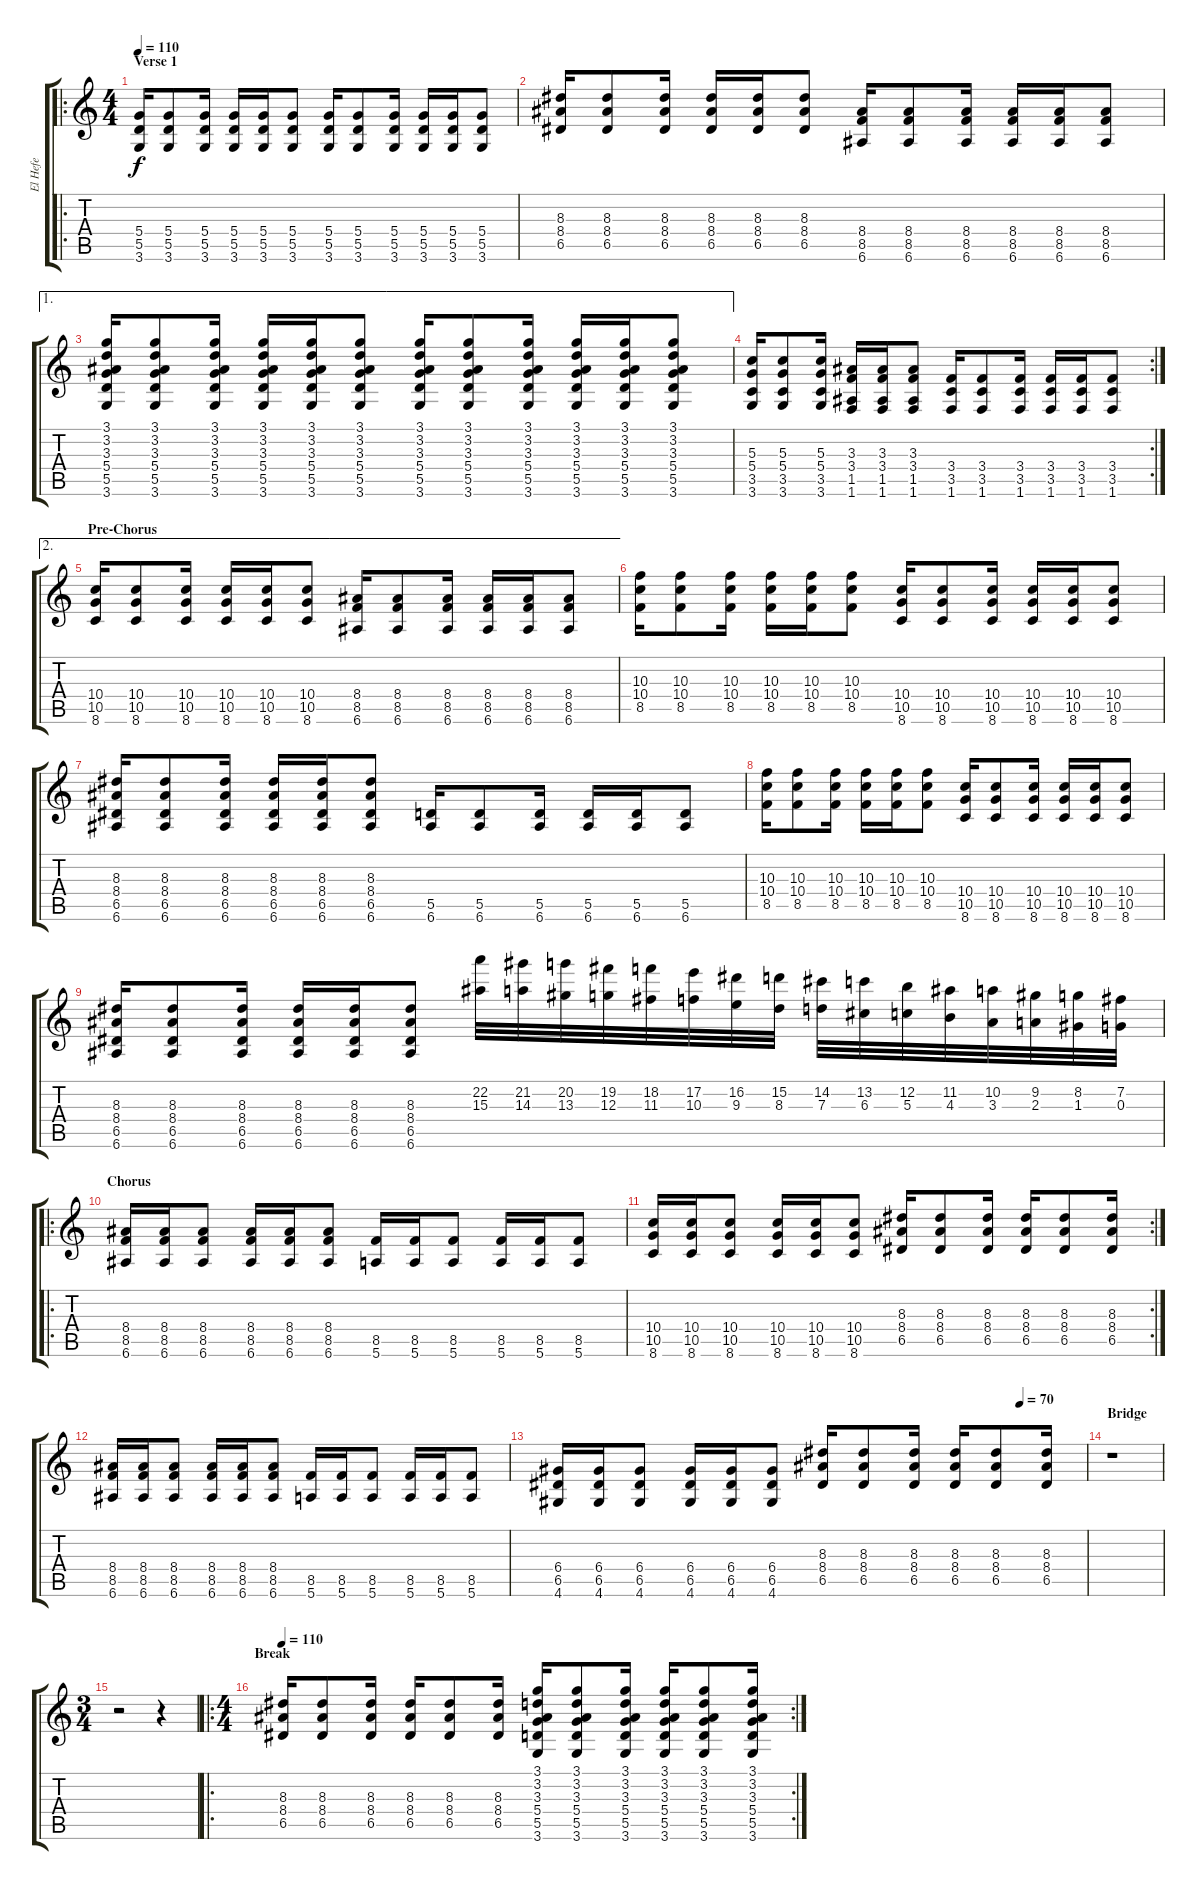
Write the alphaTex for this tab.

\track ("El Hefe" "El Hefe") {instrument overdrivenguitar}
\staff {score tabs}
\tuning (E4 B3 G3 D3 A2 E2) {hide}
\ro
\ts (4 4)
\section ("" "Verse 1")
\tempo 110
\clef g2
\ks c
(5.4 5.5 3.6).16{dy f} (5.4 5.5 3.6).8 (5.4 5.5 3.6).16 (5.4 5.5 3.6).16 (5.4 5.5 3.6).16 (5.4 5.5 3.6).8 (5.4 5.5 3.6).16 (5.4 5.5 3.6).8 (5.4 5.5 3.6).16 (5.4 5.5 3.6).16 (5.4 5.5 3.6).16 (5.4 5.5 3.6).8 |
(8.3 8.4 6.5).16 (8.3 8.4 6.5).8 (8.3 8.4 6.5).16 (8.3 8.4 6.5).16 (8.3 8.4 6.5).16 (8.3 8.4 6.5).8 (8.4 8.5 6.6).16 (8.4 8.5 6.6).8 (8.4 8.5 6.6).16 (8.4 8.5 6.6).16 (8.4 8.5 6.6).16 (8.4 8.5 6.6).8 |
\ae 1
(3.1 3.2 3.3 5.4 5.5 3.6).16 (3.1 3.2 3.3 5.4 5.5 3.6).8 (3.1 3.2 3.3 5.4 5.5 3.6).16 (3.1 3.2 3.3 5.4 5.5 3.6).16 (3.1 3.2 3.3 5.4 5.5 3.6).16 (3.1 3.2 3.3 5.4 5.5 3.6).8 (3.1 3.2 3.3 5.4 5.5 3.6).16 (3.1 3.2 3.3 5.4 5.5 3.6).8 (3.1 3.2 3.3 5.4 5.5 3.6).16 (3.1 3.2 3.3 5.4 5.5 3.6).16 (3.1 3.2 3.3 5.4 5.5 3.6).16 (3.1 3.2 3.3 5.4 5.5 3.6).8 |
\rc 2
(5.3 5.4 3.5 3.6).16 (5.3 5.4 3.5 3.6).8 (5.3 5.4 3.5 3.6).16 (3.3 3.4 1.5 1.6).16 (3.3 3.4 1.5 1.6).16 (3.3 3.4 1.5 1.6).8 (3.4 3.5 1.6).16 (3.4 3.5 1.6).8 (3.4 3.5 1.6).16 (3.4 3.5 1.6).16 (3.4 3.5 1.6).16 (3.4 3.5 1.6).8 |
\ae 2
\section ("" "Pre-Chorus")
(10.4 10.5 8.6).16 (10.4 10.5 8.6).8 (10.4 10.5 8.6).16 (10.4 10.5 8.6).16 (10.4 10.5 8.6).16 (10.4 10.5 8.6).8 (8.4 8.5 6.6).16 (8.4 8.5 6.6).8 (8.4 8.5 6.6).16 (8.4 8.5 6.6).16 (8.4 8.5 6.6).16 (8.4 8.5 6.6).8 |
(10.3 10.4 8.5).16 (10.3 10.4 8.5).8 (10.3 10.4 8.5).16 (10.3 10.4 8.5).16 (10.3 10.4 8.5).16 (10.3 10.4 8.5).8 (10.4 10.5 8.6).16 (10.4 10.5 8.6).8 (10.4 10.5 8.6).16 (10.4 10.5 8.6).16 (10.4 10.5 8.6).16 (10.4 10.5 8.6).8 |
(8.3 8.4 6.5 6.6).16 (8.3 8.4 6.5 6.6).8 (8.3 8.4 6.5 6.6).16 (8.3 8.4 6.5 6.6).16 (8.3 8.4 6.5 6.6).16 (8.3 8.4 6.5 6.6).8 (5.5 6.6).16 (5.5 6.6).8 (5.5 6.6).16 (5.5 6.6).16 (5.5 6.6).16 (5.5 6.6).8 |
(10.3 10.4 8.5).16 (10.3 10.4 8.5).8 (10.3 10.4 8.5).16 (10.3 10.4 8.5).16 (10.3 10.4 8.5).16 (10.3 10.4 8.5).8 (10.4 10.5 8.6).16 (10.4 10.5 8.6).8 (10.4 10.5 8.6).16 (10.4 10.5 8.6).16 (10.4 10.5 8.6).16 (10.4 10.5 8.6).8 |
(8.3 8.4 6.5 6.6).16 (8.3 8.4 6.5 6.6).8 (8.3 8.4 6.5 6.6).16 (8.3 8.4 6.5 6.6).16 (8.3 8.4 6.5 6.6).16 (8.3 8.4 6.5 6.6).8 (22.2 15.3).32 (21.2 14.3).32 (20.2 13.3).32 (19.2 12.3).32 (18.2 11.3).32 (17.2 10.3).32 (16.2 9.3).32 (15.2 8.3).32 (14.2 7.3).32 (13.2 6.3).32 (12.2 5.3).32 (11.2 4.3).32 (10.2 3.3).32 (9.2 2.3).32 (8.2 1.3).32 (7.2 0.3).32 |
\ro
\section ("" "Chorus")
(8.4 8.5 6.6).16 (8.4 8.5 6.6).16 (8.4 8.5 6.6).8 (8.4 8.5 6.6).16 (8.4 8.5 6.6).16 (8.4 8.5 6.6).8 (8.5 5.6).16 (8.5 5.6).16 (8.5 5.6).8 (8.5 5.6).16 (8.5 5.6).16 (8.5 5.6).8 |
\rc 2
(10.4 10.5 8.6).16 (10.4 10.5 8.6).16 (10.4 10.5 8.6).8 (10.4 10.5 8.6).16 (10.4 10.5 8.6).16 (10.4 10.5 8.6).8 (8.3 8.4 6.5).16 (8.3 8.4 6.5).8 (8.3 8.4 6.5).16 (8.3 8.4 6.5).16 (8.3 8.4 6.5).8 (8.3 8.4 6.5).16 |
(8.4 8.5 6.6).16 (8.4 8.5 6.6).16 (8.4 8.5 6.6).8 (8.4 8.5 6.6).16 (8.4 8.5 6.6).16 (8.4 8.5 6.6).8 (8.5 5.6).16 (8.5 5.6).16 (8.5 5.6).8 (8.5 5.6).16 (8.5 5.6).16 (8.5 5.6).8 |
\tempo (70 0.875)
(6.4 6.5 4.6).16 (6.4 6.5 4.6).16 (6.4 6.5 4.6).8 (6.4 6.5 4.6).16 (6.4 6.5 4.6).16 (6.4 6.5 4.6).8 (8.3 8.4 6.5).16 (8.3 8.4 6.5).8 (8.3 8.4 6.5).16 (8.3 8.4 6.5).16 (8.3 8.4 6.5).8 (8.3 8.4 6.5).16 |
\section ("" "Bridge")
r.1 |
\ts (3 4)
r.2 r.4 |
\ro
\rc 2
\ts (4 4)
\section ("" "Break")
\tempo 110
(8.3 8.4 6.5).16 (8.3 8.4 6.5).8 (8.3 8.4 6.5).16 (8.3 8.4 6.5).16 (8.3 8.4 6.5).8 (8.3 8.4 6.5).16 (3.1 3.2 3.3 5.4 5.5 3.6).16 (3.1 3.2 3.3 5.4 5.5 3.6).8 (3.1 3.2 3.3 5.4 5.5 3.6).16 (3.1 3.2 3.3 5.4 5.5 3.6).16 (3.1 3.2 3.3 5.4 5.5 3.6).8 (3.1 3.2 3.3 5.4 5.5 3.6).16
